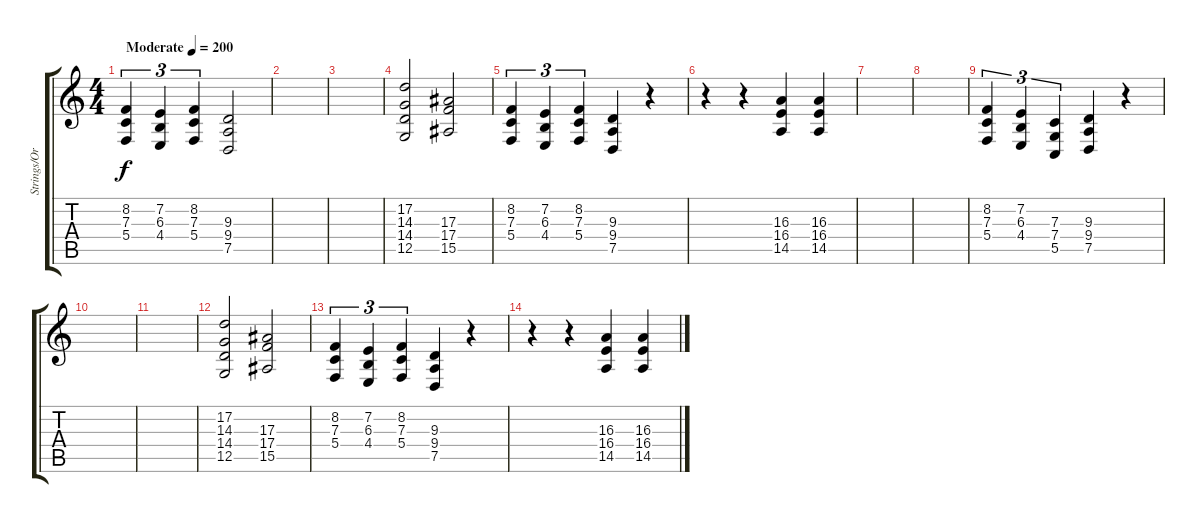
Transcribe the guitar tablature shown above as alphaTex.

\track ("Strings/Orchestral hit" "Strings/Or") {instrument stringensemble1}
\staff {score tabs}
\tuning (D4 A3 F3 C3 G2 D2) {hide}
\ts (4 4)
\tempo (200 "Moderate")
\clef g2
\ks c
(8.2 7.3 5.4).4{tu (3 2) dy f instrument stringensemble1} (7.2 6.3 4.4).4{tu (3 2)} (8.2 7.3 5.4).4{tu (3 2)} (9.3 9.4 7.5).2 |
|
|
(17.2 14.3 14.4 12.5).2 (17.3 17.4 15.5).2 |
(8.2 7.3 5.4).4{tu (3 2)} (7.2 6.3 4.4).4{tu (3 2)} (8.2 7.3 5.4).4{tu (3 2)} (9.3 9.4 7.5).4 r.4 |
r.4 r.4 (16.3 16.4 14.5).4 (16.3 16.4 14.5).4 |
|
|
(8.2 7.3 5.4).4{tu (3 2)} (7.2 6.3 4.4).4{tu (3 2)} (7.3 7.4 5.5).4{tu (3 2)} (9.3 9.4 7.5).4 r.4 |
|
|
(17.2 14.3 14.4 12.5).2 (17.3 17.4 15.5).2 |
(8.2 7.3 5.4).4{tu (3 2)} (7.2 6.3 4.4).4{tu (3 2)} (8.2 7.3 5.4).4{tu (3 2)} (9.3 9.4 7.5).4 r.4 |
r.4 r.4 (16.3 16.4 14.5).4 (16.3 16.4 14.5).4
